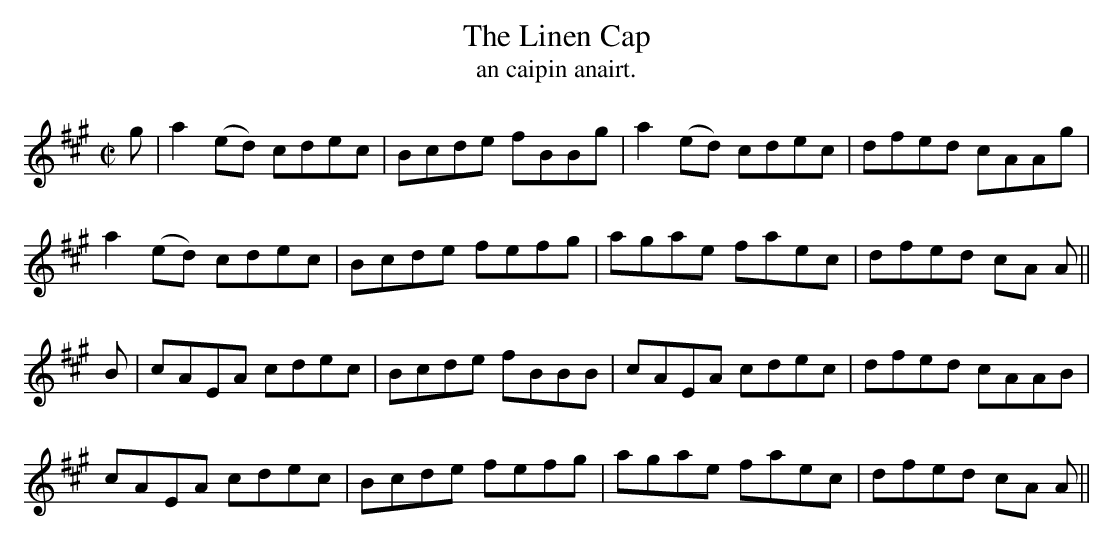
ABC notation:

X:1
T: Linen Cap, The
T: an caipin anairt.
M: C|
L: 1/8
K: A
g|a2 (ed) cdec|Bcde fBBg|a2 (ed) cdec|dfed cAAg|
a2 (ed) cdec|Bcde fefg|agae faec|dfed cA A||
B|cAEA cdec|Bcde fBBB|cAEA cdec|dfed cAAB|
cAEA cdec|Bcde fefg|agae faec|dfed cA A||
